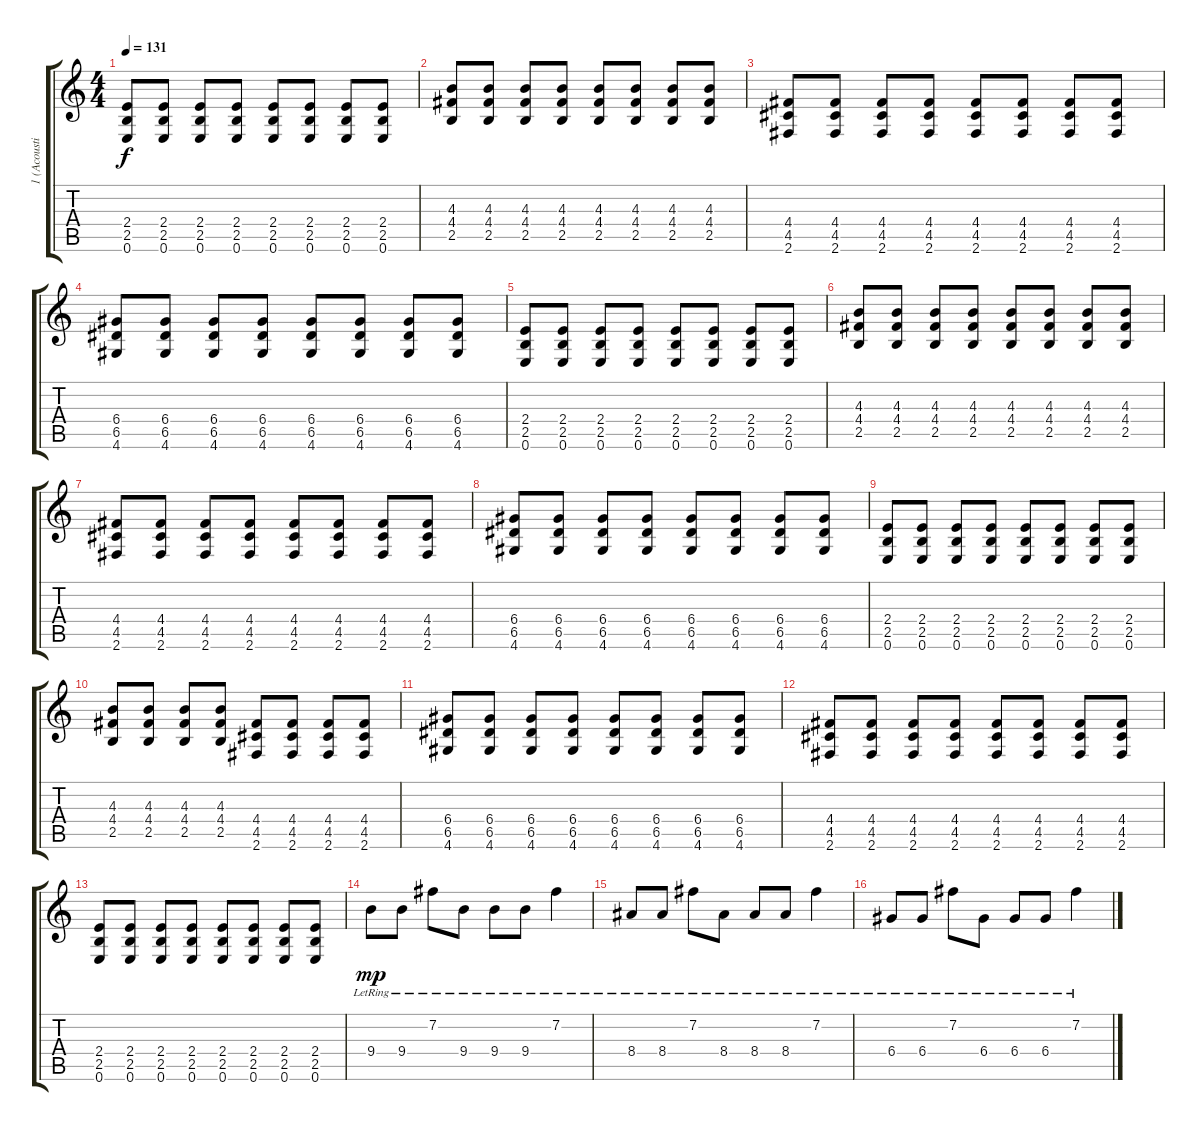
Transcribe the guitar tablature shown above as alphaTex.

\track ("1 (Acoustic)" "1 (Acousti") {instrument acousticguitarnylon}
\staff {score tabs}
\tuning (E4 B3 G3 D3 A2 E2) {hide}
\ts (4 4)
\tempo 131
\clef g2
\ks c
(2.4 2.5 0.6).8{dy f} (2.4 2.5 0.6).8 (2.4 2.5 0.6).8 (2.4 2.5 0.6).8 (2.4 2.5 0.6).8 (2.4 2.5 0.6).8 (2.4 2.5 0.6).8 (2.4 2.5 0.6).8 |
(4.3 4.4 2.5).8{volume 10} (4.3 4.4 2.5).8 (4.3 4.4 2.5).8 (4.3 4.4 2.5).8 (4.3 4.4 2.5).8 (4.3 4.4 2.5).8 (4.3 4.4 2.5).8 (4.3 4.4 2.5).8 |
(4.4 4.5 2.6).8 (4.4 4.5 2.6).8 (4.4 4.5 2.6).8 (4.4 4.5 2.6).8 (4.4 4.5 2.6).8 (4.4 4.5 2.6).8 (4.4 4.5 2.6).8 (4.4 4.5 2.6).8 |
(6.4 6.5 4.6).8 (6.4 6.5 4.6).8 (6.4 6.5 4.6).8 (6.4 6.5 4.6).8 (6.4 6.5 4.6).8 (6.4 6.5 4.6).8 (6.4 6.5 4.6).8 (6.4 6.5 4.6).8 |
(2.4 2.5 0.6).8 (2.4 2.5 0.6).8 (2.4 2.5 0.6).8 (2.4 2.5 0.6).8 (2.4 2.5 0.6).8 (2.4 2.5 0.6).8 (2.4 2.5 0.6).8 (2.4 2.5 0.6).8 |
(4.3 4.4 2.5).8 (4.3 4.4 2.5).8 (4.3 4.4 2.5).8 (4.3 4.4 2.5).8 (4.3 4.4 2.5).8 (4.3 4.4 2.5).8 (4.3 4.4 2.5).8 (4.3 4.4 2.5).8 |
(4.4 4.5 2.6).8 (4.4 4.5 2.6).8 (4.4 4.5 2.6).8 (4.4 4.5 2.6).8 (4.4 4.5 2.6).8 (4.4 4.5 2.6).8 (4.4 4.5 2.6).8 (4.4 4.5 2.6).8 |
(6.4 6.5 4.6).8 (6.4 6.5 4.6).8 (6.4 6.5 4.6).8 (6.4 6.5 4.6).8 (6.4 6.5 4.6).8 (6.4 6.5 4.6).8 (6.4 6.5 4.6).8 (6.4 6.5 4.6).8 |
(2.4 2.5 0.6).8 (2.4 2.5 0.6).8 (2.4 2.5 0.6).8 (2.4 2.5 0.6).8 (2.4 2.5 0.6).8 (2.4 2.5 0.6).8 (2.4 2.5 0.6).8 (2.4 2.5 0.6).8 |
(4.3 4.4 2.5).8 (4.3 4.4 2.5).8 (4.3 4.4 2.5).8 (4.3 4.4 2.5).8 (4.4 4.5 2.6).8 (4.4 4.5 2.6).8 (4.4 4.5 2.6).8 (4.4 4.5 2.6).8 |
(6.4 6.5 4.6).8 (6.4 6.5 4.6).8 (6.4 6.5 4.6).8 (6.4 6.5 4.6).8 (6.4 6.5 4.6).8 (6.4 6.5 4.6).8 (6.4 6.5 4.6).8 (6.4 6.5 4.6).8 |
(4.4 4.5 2.6).8 (4.4 4.5 2.6).8 (4.4 4.5 2.6).8 (4.4 4.5 2.6).8 (4.4 4.5 2.6).8 (4.4 4.5 2.6).8 (4.4 4.5 2.6).8 (4.4 4.5 2.6).8 |
(2.4 2.5 0.6).8 (2.4 2.5 0.6).8 (2.4 2.5 0.6).8 (2.4 2.5 0.6).8 (2.4 2.5 0.6).8 (2.4 2.5 0.6).8 (2.4 2.5 0.6).8 (2.4 2.5 0.6).8 |
9.4{lr}.8{dy mp volume 9} 9.4{lr}.8 7.2{lr}.8 9.4{lr}.8 9.4{lr}.8 9.4{lr}.8 7.2{lr}.4 |
8.4{lr}.8 8.4{lr}.8 7.2{lr}.8 8.4{lr}.8 8.4{lr}.8 8.4{lr}.8 7.2{lr}.4 |
6.4{lr}.8 6.4{lr}.8 7.2{lr}.8 6.4{lr}.8 6.4{lr}.8 6.4{lr}.8 7.2{lr}.4
